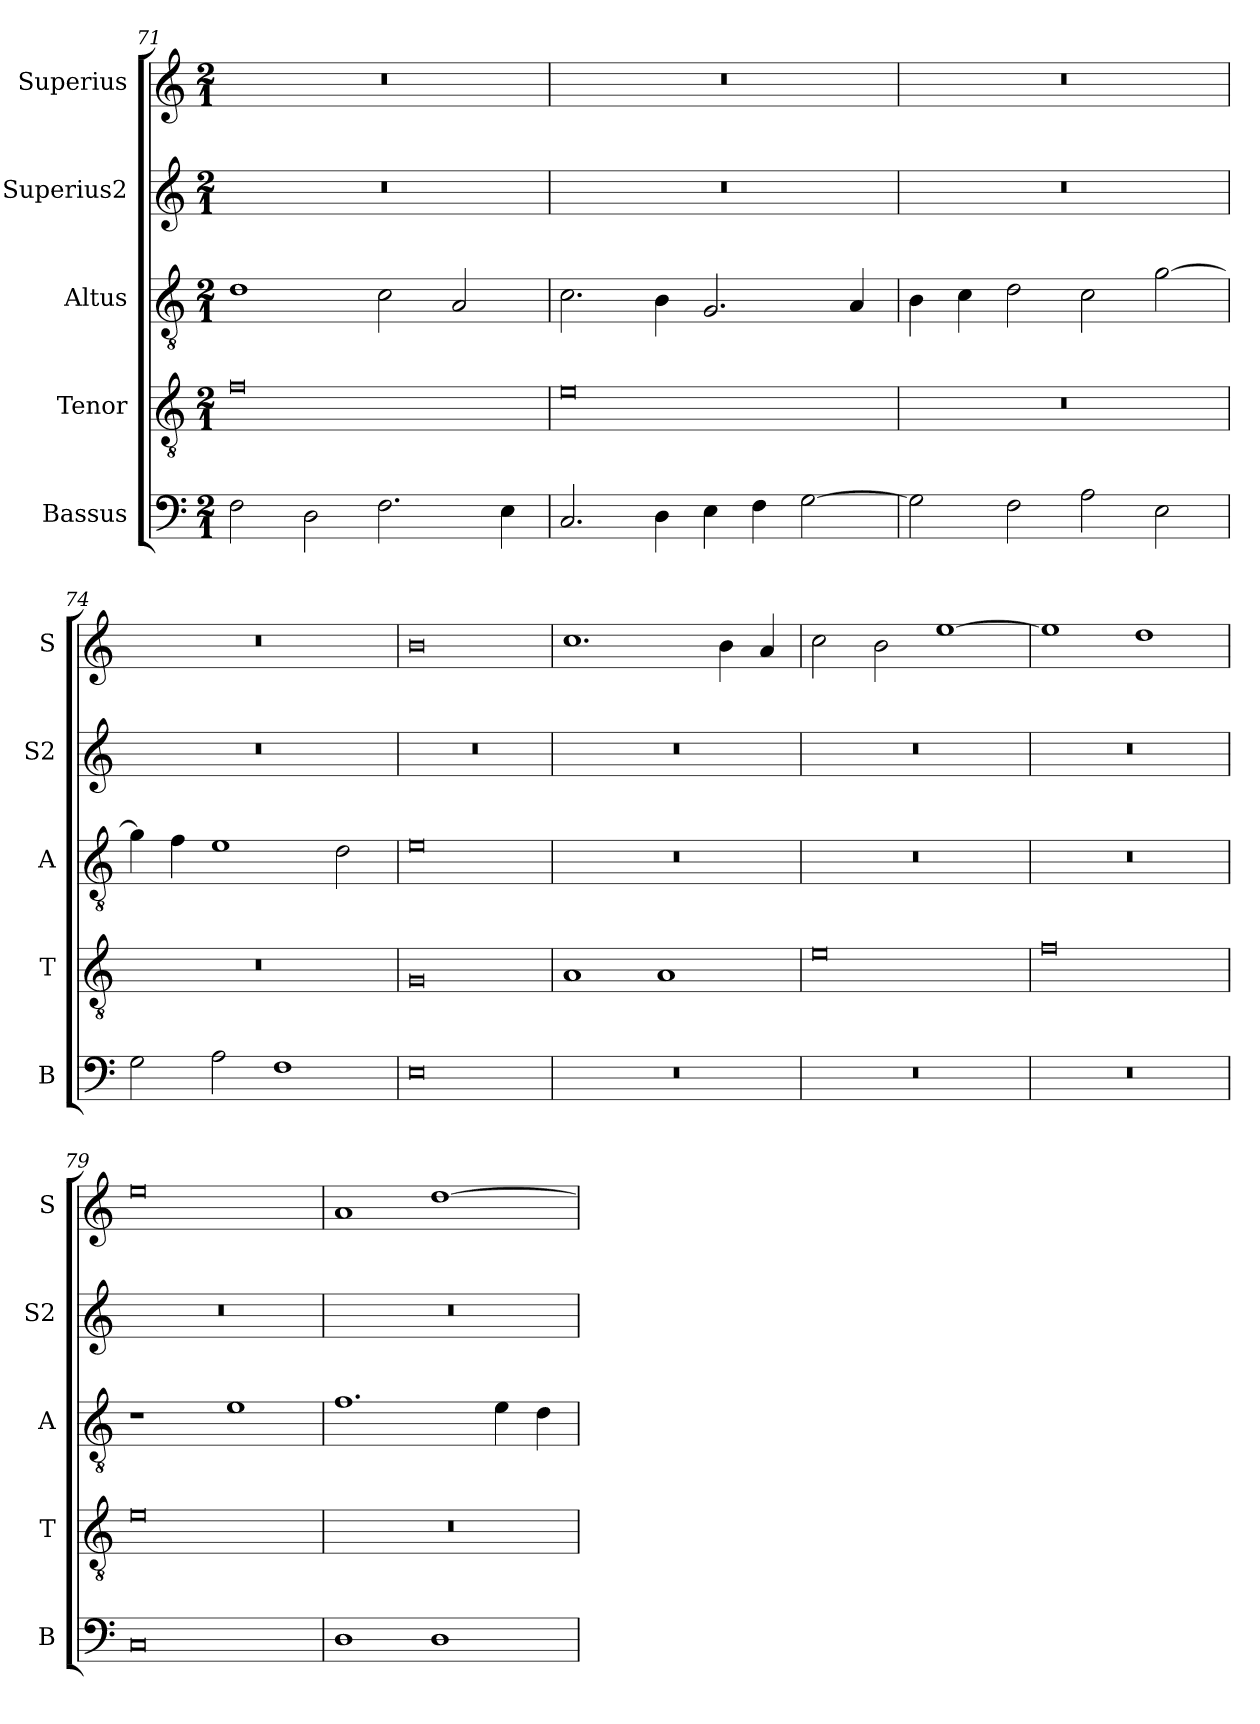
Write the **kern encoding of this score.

**kern	**kern	**kern	**kern	**kern
*part5	*part4	*part3	*part2	*part1
*staff5	*staff4	*staff3	*staff2	*staff1
*I"Bassus	*I"Tenor	*I"Altus	*I"Superius2	*I"Superius
*I'B	*I'T	*I'A	*I'S2	*I'S
*clefF4	*clefGv2	*clefGv2	*clefG2	*clefG2
*k[]	*k[]	*k[]	*k[]	*k[]
*M2/1	*M2/1	*M2/1	*M2/1	*M2/1
=71	=71	=71	=71	=71
2F\	0f	1d	0r	0r
2D\	.	.	.	.
2.F\	.	2c\	.	.
.	.	2A/	.	.
4E\	.	.	.	.
=72	=72	=72	=72	=72
2.C/	0e	2.c\	0r	0r
4D\	.	4B\	.	.
4E\	.	2.G/	.	.
4F\	.	.	.	.
[2G\	.	.	.	.
.	.	4A/	.	.
=73	=73	=73	=73	=73
2G\]	0r	4B\	0r	0r
.	.	4c\	.	.
2F\	.	2d\	.	.
2A\	.	2c\	.	.
2E\	.	[2g\	.	.
=74	=74	=74	=74	=74
2G\	0r	4g\]	0r	0r
.	.	4f\	.	.
2A\	.	1e	.	.
1F	.	.	.	.
.	.	2d\	.	.
=75	=75	=75	=75	=75
0E	0G	0e	0r	0b
=76	=76	=76	=76	=76
0r	1A	0r	0r	1.cc
.	1A	.	.	.
.	.	.	.	4b\
.	.	.	.	4a/
=77	=77	=77	=77	=77
0r	0e	0r	0r	2cc\
.	.	.	.	2b\
.	.	.	.	[1ee
=78	=78	=78	=78	=78
0r	0f	0r	0r	1ee]
.	.	.	.	1dd
=79	=79	=79	=79	=79
0C	0e	1r	0r	0ee
.	.	1e	.	.
=80	=80	=80	=80	=80
1D	0r	1.f	0r	1a
1D	.	.	.	[1dd
.	.	4e\	.	.
.	.	4d\	.	.
=	=	=	=	=
*-	*-	*-	*-	*-
